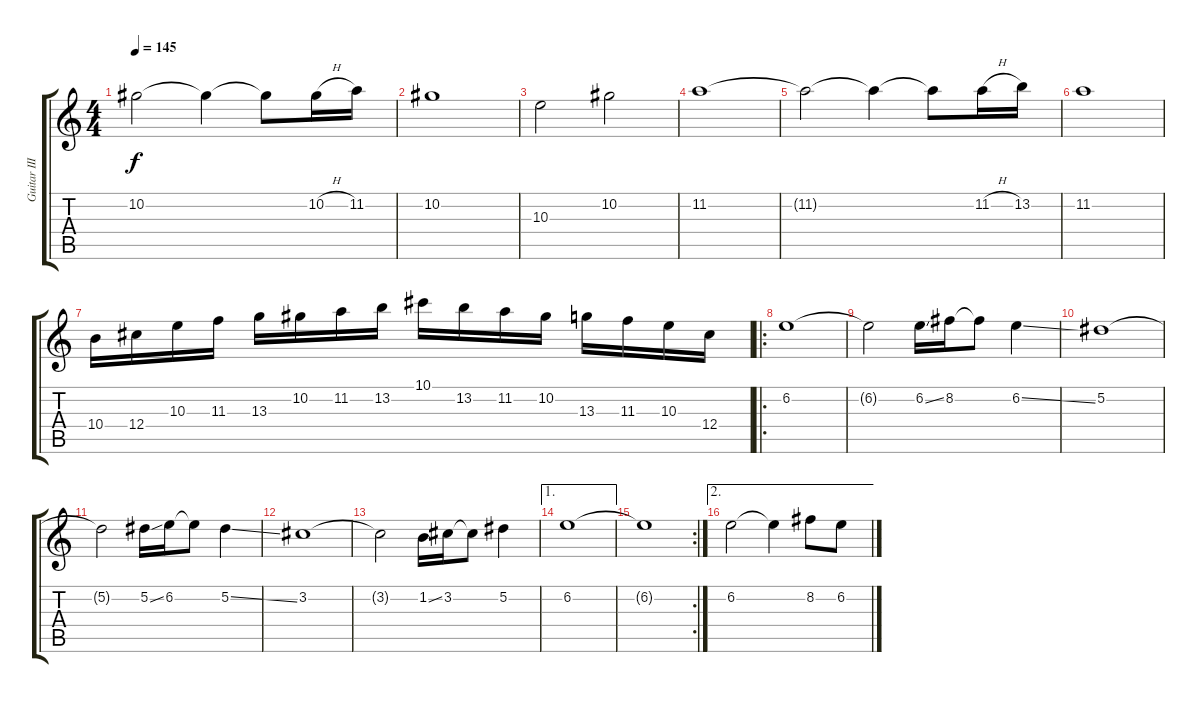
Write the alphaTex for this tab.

\track ("Guitar III (w/ dist.)" "Guitar III") {instrument distortionguitar}
\staff {score tabs}
\tuning (Eb4 Bb3 Gb3 Db3 Ab2 Eb2) {hide}
\ts (4 4)
\tempo 145
\clef g2
\ks c
10.2{t}.2{dy f} 10.2{t}.4 10.2{t}.8 10.2{h}.16 11.2.16 |
10.2.1 |
10.3.2 10.2.2 |
11.2.1 |
11.2{t}.2 11.2{t}.4 11.2{t}.8 11.2{h}.16 13.2.16 |
11.2.1 |
10.4.16 12.4.16 10.3.16 11.3.16 13.3.16 10.2.16 11.2.16 13.2.16 10.1.16 13.2.16 11.2.16 10.2.16 13.3.16 11.3.16 10.3.16 12.4.16 |
\ro
6.2.1 |
6.2{t}.2 6.2{ss}.16 8.2.16 8.2{t}.8 6.2{ss}.4 |
5.2.1 |
5.2{t}.2 5.2{ss}.16 6.2.16 6.2{t}.8 5.2{ss}.4 |
3.2.1 |
3.2{t}.2 1.2{ss}.16 3.2.16 3.2{t}.8 5.2.4 |
\ae 1
6.2.1 |
\rc 2
6.2{t}.1 |
\ae 2
6.2.2 6.2{t}.4 8.2.8 6.2.8
